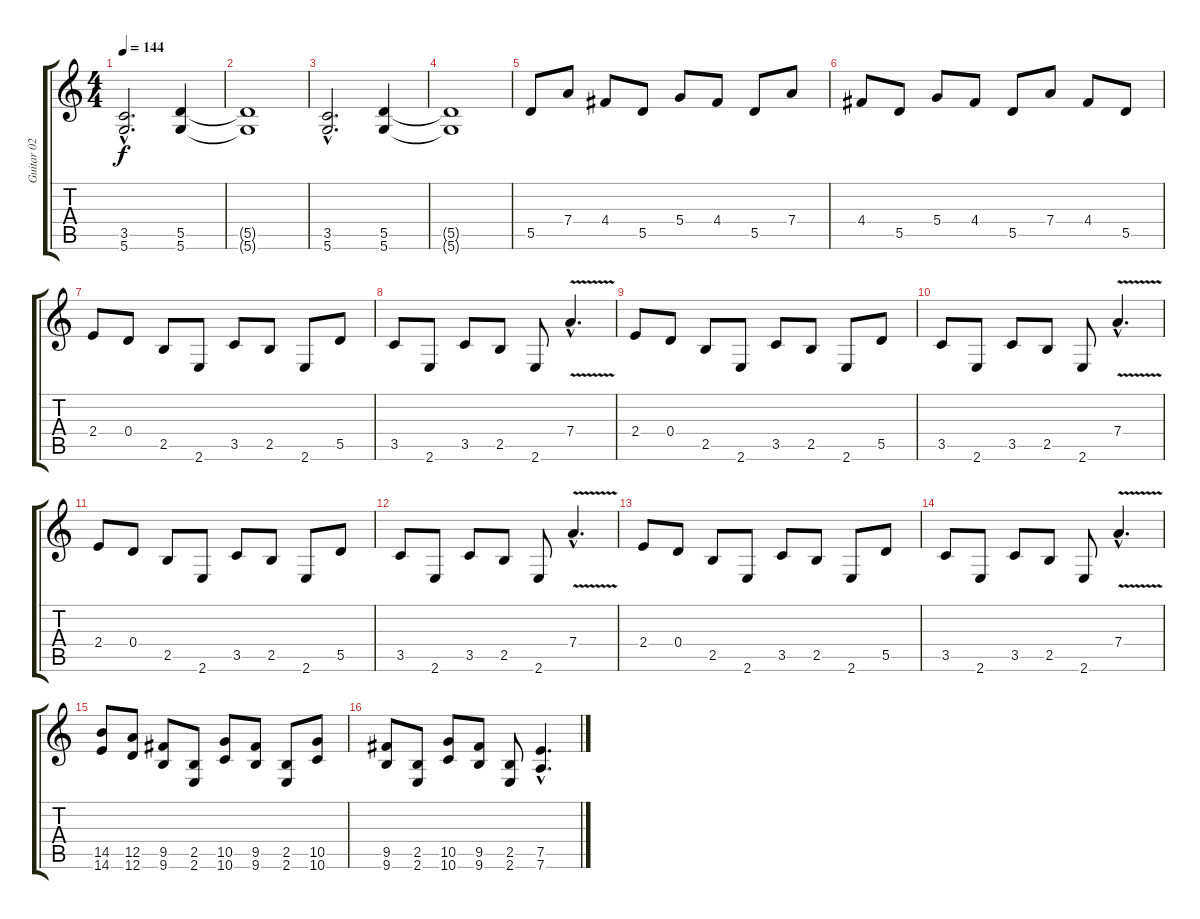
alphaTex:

\track ("Guitar 02" "Guitar 02") {instrument distortionguitar}
\staff {score tabs}
\tuning (E4 B3 G3 D3 A2 D2) {hide}
\ts (4 4)
\tempo 144
\clef g2
\ks c
(3.5{hac} 5.6{hac}).2{d dy f} (5.5 5.6).4 |
(5.5{t} 5.6{t}).1 |
(3.5{hac} 5.6{hac}).2{d} (5.5 5.6).4 |
(5.5{t} 5.6{t}).1 |
5.5.8 7.4.8 4.4.8 5.5.8 5.4.8 4.4.8 5.5.8 7.4.8 |
4.4.8 5.5.8 5.4.8 4.4.8 5.5.8 7.4.8 4.4.8 5.5.8 |
2.4.8 0.4.8 2.5.8 2.6.8 3.5.8 2.5.8 2.6.8 5.5.8 |
3.5.8 2.6.8 3.5.8 2.5.8 2.6.8 7.4{v hac}.4{d instrument guitarharmonics} |
2.4.8{instrument distortionguitar} 0.4.8 2.5.8 2.6.8 3.5.8 2.5.8 2.6.8 5.5.8 |
3.5.8 2.6.8 3.5.8 2.5.8 2.6.8 7.4{v hac}.4{d instrument guitarharmonics} |
2.4.8{instrument distortionguitar} 0.4.8 2.5.8 2.6.8 3.5.8 2.5.8 2.6.8 5.5.8 |
3.5.8{instrument distortionguitar} 2.6.8 3.5.8 2.5.8 2.6.8 7.4{v hac}.4{d instrument guitarharmonics} |
2.4.8{instrument distortionguitar} 0.4.8 2.5.8 2.6.8 3.5.8 2.5.8 2.6.8 5.5.8 |
3.5.8 2.6.8 3.5.8 2.5.8 2.6.8 7.4{v hac}.4{d instrument guitarharmonics} |
(14.5 14.6).8{instrument distortionguitar} (12.5 12.6).8 (9.5 9.6).8 (2.5 2.6).8 (10.5 10.6).8 (9.5 9.6).8 (2.5 2.6).8 (10.5 10.6).8 |
(9.5 9.6).8 (2.5 2.6).8 (10.5 10.6).8 (9.5 9.6).8 (2.5 2.6).8 (7.5{hac} 7.6{hac}).4{d}
